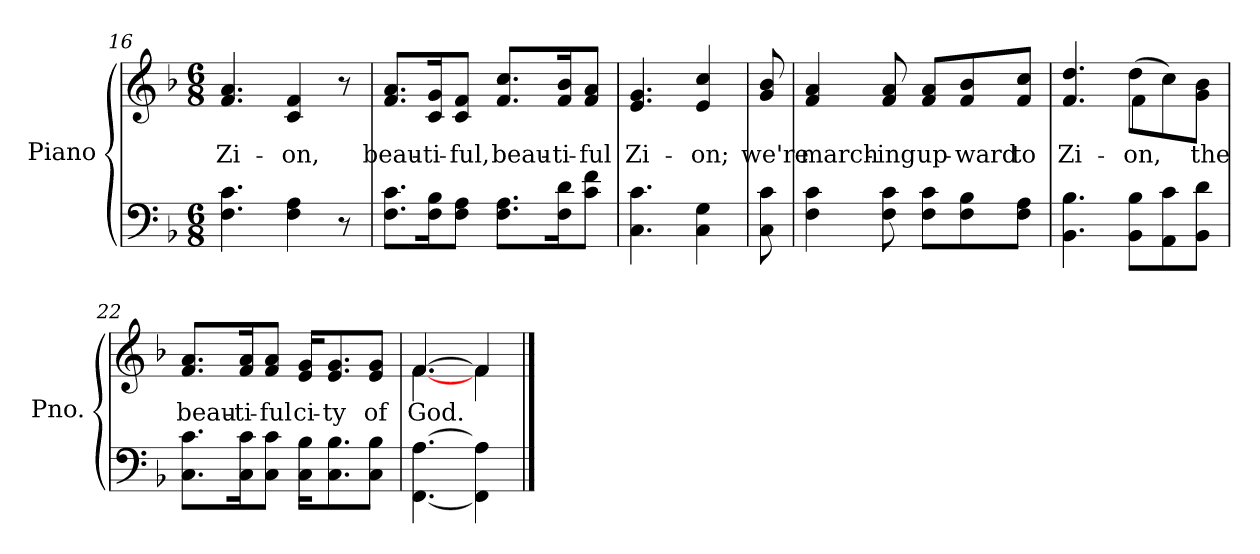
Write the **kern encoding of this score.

**kern	**kern	**text
*part2	*part1	*part1
*staff2	*staff1	*staff1
*I"Piano	*I"Piano	*
*I'Pno.	*I'Pno.	*
*clefF4	*clefG2	*
*k[b-]	*k[b-]	*
*F:	*F:	*
*M6/8	*M6/8	*
=16	=16	=16
!	!	!LO:LY:b:color=#000000
4.Fi\ 4.ci	4.fi/ 4.ai	Zi-
!	!	!LO:LY:b:color=#000000
4Fi\ 4Ai	4ci/ 4fi	-on,
8r	8r	.
=17	=17	=17
!	!	!LO:LY:b:color=#000000
8.Fi\ 8.ci\L	8.fi/ 8.ai/L	beau-
!	!	!LO:LY:b:color=#000000
16Fi\ 16B-i\K	16ci/ 16gi/K	-ti-
!	!	!LO:LY:b:color=#000000
8Fi\ 8Ai\J	8ci/ 8fi/J	-ful,
!	!	!LO:LY:b:color=#000000
8.Fi\ 8.Ai\L	8.fi/ 8.cci/L	beau-
!	!	!LO:LY:b:color=#000000
16Fi\ 16di\K	16fi/ 16b-i/K	-ti-
!	!	!LO:LY:b:color=#000000
8ci\ 8fi\J	8fi/ 8ai/J	-ful
=18	=18	=18
!	!	!LO:LY:b:color=#000000
4.Ci\ 4.ci	4.ei/ 4.gi	Zi-
!	!	!LO:LY:b:color=#000000
4Ci\ 4Gi	4ei/ 4cci	-on;
!!LO:PB:g=z
=19	=19	=19
!	!	!LO:LY:b:color=#000000
8Ci\ 8ci	8gi/ 8b-i	we're
=20	=20	=20
!	!	!LO:LY:b:color=#000000
4Fi\ 4ci	4fi/ 4ai	march-
!	!	!LO:LY:b:color=#000000
8Fi\ 8ci	8fi/ 8ai	-ing
!	!	!LO:LY:b:color=#000000
8Fi\ 8ci\L	8fi/ 8ai/L	up-
!	!	!LO:LY:b:color=#000000
8Fi\ 8B-i\	8fi/ 8b-i/	-ward
!	!	!LO:LY:b:color=#000000
8Fi\ 8Ai\J	8fi/ 8cci/J	to
=21	=21	=21
!	!	!LO:LY:b:color=#000000
*	*^	*
4.BB-i\ 4.B-i	4.fi/ 4.ddi	4.ryy	Zi-
!	!	!	!LO:LY:b:color=#000000
8BB-i\ 8B-i\L	(8ddi\L	4fi\	-on,
8AAi\ 8ci\	8cci\)	.	.
!	!	!	!LO:LY:b:color=#000000
8BB-i\ 8di\J	8gi\ 8b-i\J	8ryy	the
*	*v	*v	*
=22	=22	=22
*	*^	*
!	!	!	!LO:LY:b:color=#000000
*	*v	*v	*
8.Ci\ 8.ci\L	8.fi/ 8.ai/L	beau-
!	!	!LO:LY:b:color=#000000
16Ci\ 16ci\K	16fi/ 16ai/K	-ti-
!	!	!LO:LY:b:color=#000000
8Ci\ 8ci\J	8fi/ 8ai/J	-ful
!	!	!LO:LY:b:color=#000000
16Ci\ 16B-i\KL	16ei/ 16gi/KL	ci-
!	!	!LO:LY:b:color=#000000
8.Ci\ 8.B-i\	8.ei/ 8.gi/	-ty
!	!	!LO:LY:b:color=#000000
8Ci\ 8B-i\J	8ei/ 8gi/J	of
=23	=23	=23
!	!	!LO:LY:b:color=#000000
*	*^	*
[4.FFi\ [4.Ai	[4.fi/	[4.fi\	God.
4FFi\] 4Ai]	4fi/]	4fi\	.
*	*v	*v	*
==	==	==
*-	*-	*-
